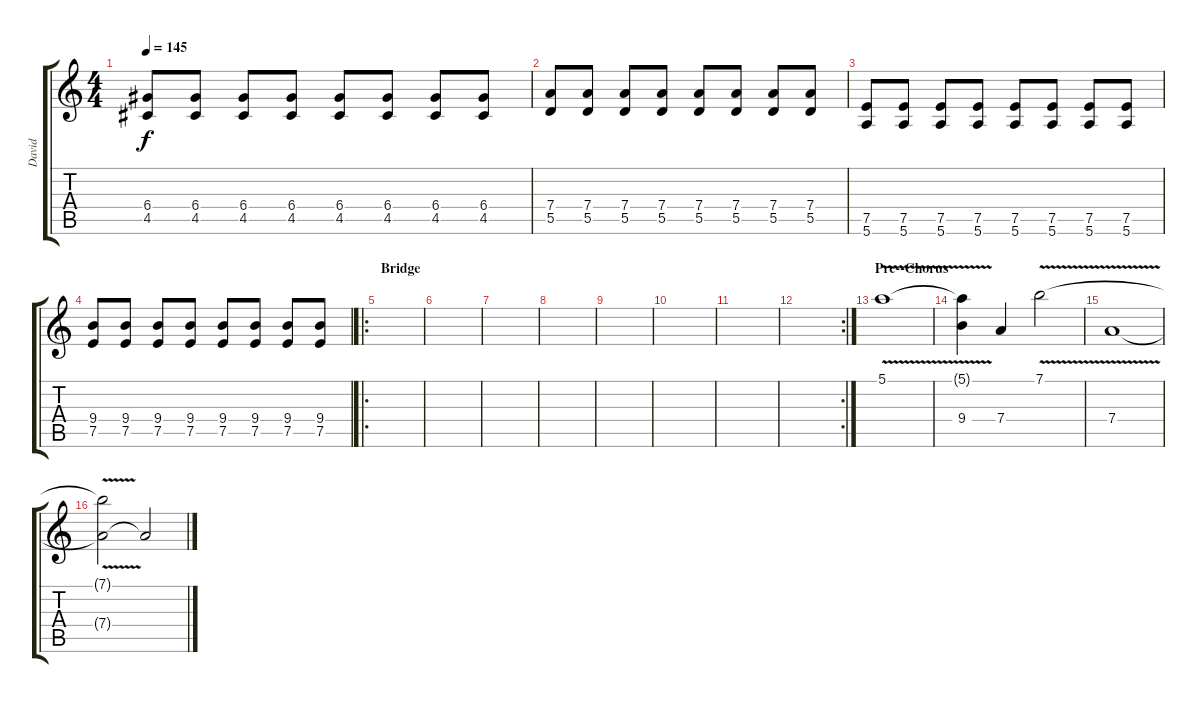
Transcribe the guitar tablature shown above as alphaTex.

\track ("David" "David") {instrument distortionguitar}
\staff {score tabs}
\tuning (E4 B3 G3 D3 A2 E2) {hide}
\ts (4 4)
\tempo 145
\clef g2
\ks c
(6.4 4.5).8{dy f volume 16 instrument electricguitarmuted} (6.4 4.5).8 (6.4 4.5).8 (6.4 4.5).8 (6.4 4.5).8 (6.4 4.5).8 (6.4 4.5).8 (6.4 4.5).8 |
(7.4 5.5).8 (7.4 5.5).8 (7.4 5.5).8 (7.4 5.5).8 (7.4 5.5).8 (7.4 5.5).8 (7.4 5.5).8 (7.4 5.5).8 |
(7.5 5.6).8 (7.5 5.6).8 (7.5 5.6).8 (7.5 5.6).8 (7.5 5.6).8 (7.5 5.6).8 (7.5 5.6).8 (7.5 5.6).8 |
(9.4 7.5).8 (9.4 7.5).8 (9.4 7.5).8 (9.4 7.5).8 (9.4 7.5).8 (9.4 7.5).8 (9.4 7.5).8 (9.4 7.5).8 |
\ro
\section ("" "Bridge")
|
|
|
|
|
|
|
\rc 2
|
\section ("" "Pre--Chorus")
5.1{v}.1{instrument distortionguitar} |
(5.1{t} 9.4).4 7.4.4 7.1{v}.2 |
7.4{v}.1 |
(7.1{t} 7.4{t}).2 7.4{t}.2
